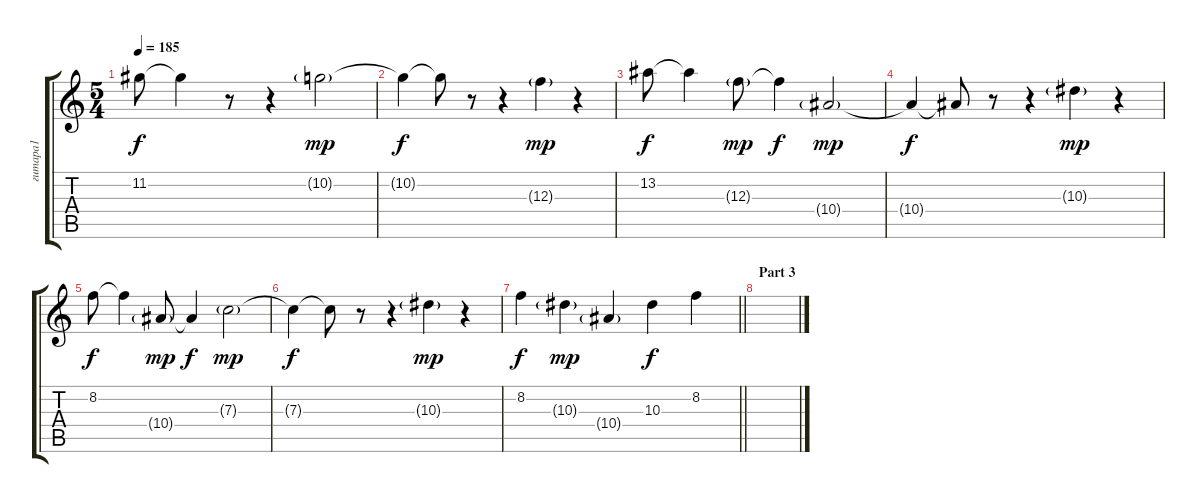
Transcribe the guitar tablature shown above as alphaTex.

\track ("гитара1" "гитара1") {instrument acousticguitarsteel}
\staff {score tabs}
\tuning (D4 A3 F3 C3 G2 C2) {hide}
\ts (5 4)
\tempo 185
\clef g2
\ks c
11.2.8{dy f} 11.2{t}.4 r.8 r.4 10.2{g}.2{dy mp} |
10.2{t}.4{dy f} 10.2{t}.8 r.8 r.4 12.3{g}.4{dy mp} r.4 |
13.2.8{dy f} 13.2{t}.4 12.3{g}.8{dy mp} 12.3{t}.4{dy f} 10.4{g}.2{dy mp} |
10.4{t}.4{dy f} 10.4{t}.8 r.8 r.4 10.3{g}.4{dy mp} r.4 |
8.2.8{dy f} 8.2{t}.4 10.4{g}.8{dy mp} 10.4{t}.4{dy f} 7.3{g}.2{dy mp} |
7.3{t}.4{dy f} 7.3{t}.8 r.8 r.4 10.3{g}.4{dy mp} r.4 |
\barLineRight lightlight
8.2.4{dy f} 10.3{g}.4{dy mp} 10.4{g}.4 10.3.4{dy f} 8.2.4 |
\section ("" "Part 3")
